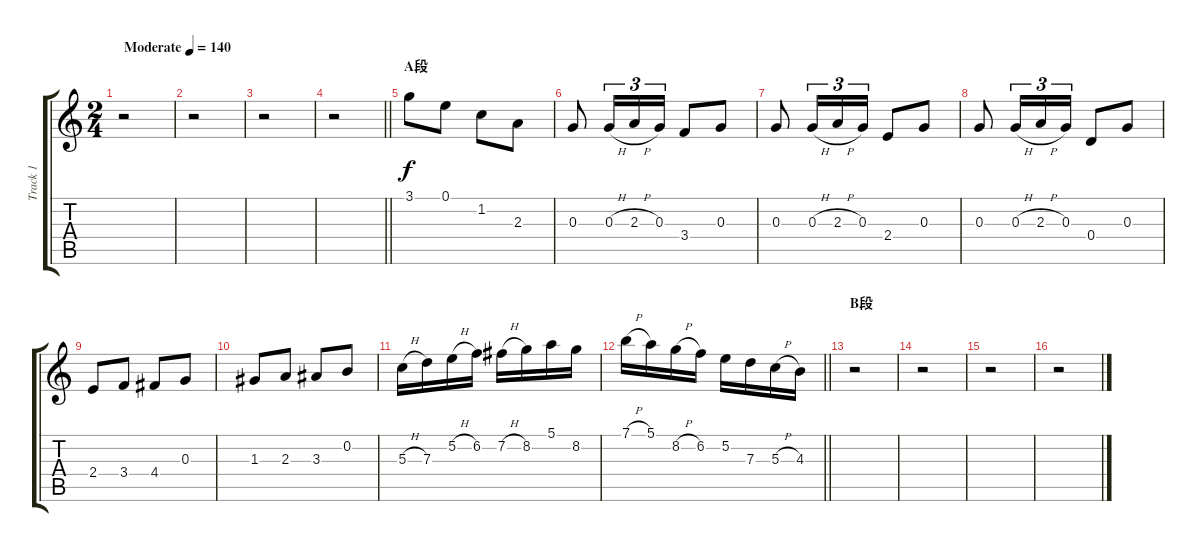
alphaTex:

\track ("Track 1" "Track 1") {instrument acousticguitarsteel}
\staff {score tabs}
\tuning (E4 B3 G3 D3 A2 E2) {hide}
\ts (2 4)
\tempo (140 "Moderate")
\clef g2
\ks c
r.2{dy f instrument acousticguitarsteel} |
r.2 |
r.2 |
\barLineRight lightlight
r.2 |
\section ("" "A段")
3.1.8 0.1.8 1.2.8 2.3.8 |
0.3.8 0.3{h}.16{tu (3 2)} 2.3{h}.16{tu (3 2)} 0.3.16{tu (3 2)} 3.4.8 0.3.8 |
0.3.8 0.3{h}.16{tu (3 2)} 2.3{h}.16{tu (3 2)} 0.3.16{tu (3 2)} 2.4.8 0.3.8 |
0.3.8 0.3{h}.16{tu (3 2)} 2.3{h}.16{tu (3 2)} 0.3.16{tu (3 2)} 0.4.8 0.3.8 |
2.4.8 3.4.8 4.4.8 0.3.8 |
1.3.8 2.3.8 3.3.8 0.2.8 |
5.3{h}.16 7.3.16 5.2{h}.16 6.2.16 7.2{h}.16 8.2.16 5.1.16 8.2.16 |
\barLineRight lightlight
7.1{h}.16 5.1.16 8.2{h}.16 6.2.16 5.2.16 7.3.16 5.3{h}.16 4.3.16 |
\section ("" "B段")
r.2 |
r.2 |
r.2 |
r.2
